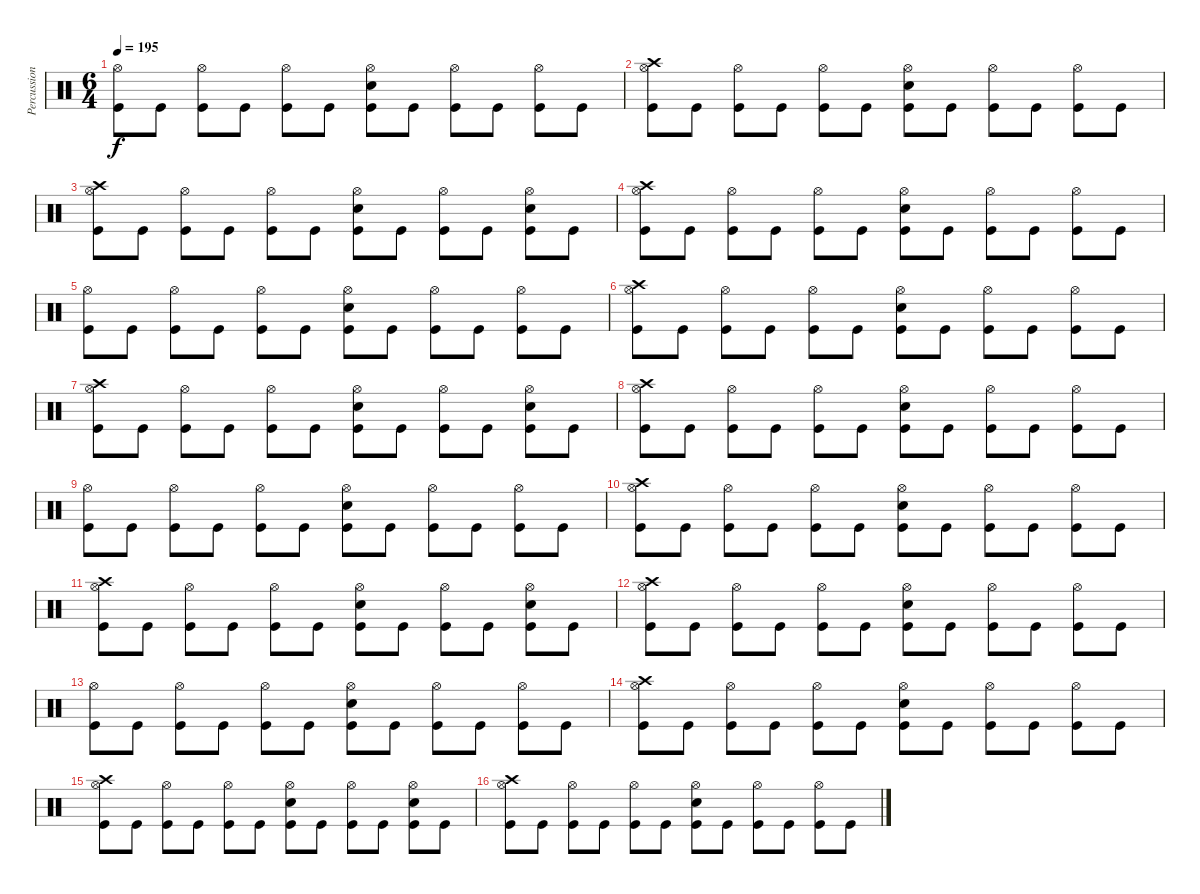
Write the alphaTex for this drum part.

\track ("Percussion" "Percussion") {instrument percussion}
\staff {score}
\articulation defaults
\ts (6 4)
\tempo 195
\clef neutral
\ks c
("Hi-Hat (open)" "Kick (hit)").8{dy f} "Kick (hit)".8 ("Hi-Hat (open)" "Kick (hit)").8 "Kick (hit)".8 ("Hi-Hat (open)" "Kick (hit)").8 "Kick (hit)".8 ("Electric Snare (hit)" "Hi-Hat (open)" "Kick (hit)").8 "Kick (hit)".8 ("Hi-Hat (open)" "Kick (hit)").8 "Kick (hit)".8 ("Hi-Hat (open)" "Kick (hit)").8 "Kick (hit)".8 |
("Crash high (hit)" "Hi-Hat (open)" "Kick (hit)").8 "Kick (hit)".8 ("Hi-Hat (open)" "Kick (hit)").8 "Kick (hit)".8 ("Hi-Hat (open)" "Kick (hit)").8 "Kick (hit)".8 ("Electric Snare (hit)" "Hi-Hat (open)" "Kick (hit)").8 "Kick (hit)".8 ("Hi-Hat (open)" "Kick (hit)").8 "Kick (hit)".8 ("Hi-Hat (open)" "Kick (hit)").8 "Kick (hit)".8 |
("Crash high (hit)" "Hi-Hat (open)" "Kick (hit)").8 "Kick (hit)".8 ("Hi-Hat (open)" "Kick (hit)").8 "Kick (hit)".8 ("Hi-Hat (open)" "Kick (hit)").8 "Kick (hit)".8 ("Electric Snare (hit)" "Hi-Hat (open)" "Kick (hit)").8 "Kick (hit)".8 ("Hi-Hat (open)" "Kick (hit)").8 "Kick (hit)".8 ("Electric Snare (hit)" "Hi-Hat (open)" "Kick (hit)").8 "Kick (hit)".8 |
("Crash high (hit)" "Hi-Hat (open)" "Kick (hit)").8 "Kick (hit)".8 ("Hi-Hat (open)" "Kick (hit)").8 "Kick (hit)".8 ("Hi-Hat (open)" "Kick (hit)").8 "Kick (hit)".8 ("Electric Snare (hit)" "Hi-Hat (open)" "Kick (hit)").8 "Kick (hit)".8 ("Hi-Hat (open)" "Kick (hit)").8 "Kick (hit)".8 ("Hi-Hat (open)" "Kick (hit)").8 "Kick (hit)".8 |
("Hi-Hat (open)" "Kick (hit)").8 "Kick (hit)".8 ("Hi-Hat (open)" "Kick (hit)").8 "Kick (hit)".8 ("Hi-Hat (open)" "Kick (hit)").8 "Kick (hit)".8 ("Electric Snare (hit)" "Hi-Hat (open)" "Kick (hit)").8 "Kick (hit)".8 ("Hi-Hat (open)" "Kick (hit)").8 "Kick (hit)".8 ("Hi-Hat (open)" "Kick (hit)").8 "Kick (hit)".8 |
("Crash high (hit)" "Hi-Hat (open)" "Kick (hit)").8 "Kick (hit)".8 ("Hi-Hat (open)" "Kick (hit)").8 "Kick (hit)".8 ("Hi-Hat (open)" "Kick (hit)").8 "Kick (hit)".8 ("Electric Snare (hit)" "Hi-Hat (open)" "Kick (hit)").8 "Kick (hit)".8 ("Hi-Hat (open)" "Kick (hit)").8 "Kick (hit)".8 ("Hi-Hat (open)" "Kick (hit)").8 "Kick (hit)".8 |
("Crash high (hit)" "Hi-Hat (open)" "Kick (hit)").8 "Kick (hit)".8 ("Hi-Hat (open)" "Kick (hit)").8 "Kick (hit)".8 ("Hi-Hat (open)" "Kick (hit)").8 "Kick (hit)".8 ("Electric Snare (hit)" "Hi-Hat (open)" "Kick (hit)").8 "Kick (hit)".8 ("Hi-Hat (open)" "Kick (hit)").8 "Kick (hit)".8 ("Electric Snare (hit)" "Hi-Hat (open)" "Kick (hit)").8 "Kick (hit)".8 |
("Crash high (hit)" "Hi-Hat (open)" "Kick (hit)").8 "Kick (hit)".8 ("Hi-Hat (open)" "Kick (hit)").8 "Kick (hit)".8 ("Hi-Hat (open)" "Kick (hit)").8 "Kick (hit)".8 ("Electric Snare (hit)" "Hi-Hat (open)" "Kick (hit)").8 "Kick (hit)".8 ("Hi-Hat (open)" "Kick (hit)").8 "Kick (hit)".8 ("Hi-Hat (open)" "Kick (hit)").8 "Kick (hit)".8 |
("Hi-Hat (open)" "Kick (hit)").8 "Kick (hit)".8 ("Hi-Hat (open)" "Kick (hit)").8 "Kick (hit)".8 ("Hi-Hat (open)" "Kick (hit)").8 "Kick (hit)".8 ("Electric Snare (hit)" "Hi-Hat (open)" "Kick (hit)").8 "Kick (hit)".8 ("Hi-Hat (open)" "Kick (hit)").8 "Kick (hit)".8 ("Hi-Hat (open)" "Kick (hit)").8 "Kick (hit)".8 |
("Crash high (hit)" "Hi-Hat (open)" "Kick (hit)").8 "Kick (hit)".8 ("Hi-Hat (open)" "Kick (hit)").8 "Kick (hit)".8 ("Hi-Hat (open)" "Kick (hit)").8 "Kick (hit)".8 ("Electric Snare (hit)" "Hi-Hat (open)" "Kick (hit)").8 "Kick (hit)".8 ("Hi-Hat (open)" "Kick (hit)").8 "Kick (hit)".8 ("Hi-Hat (open)" "Kick (hit)").8 "Kick (hit)".8 |
("Crash high (hit)" "Hi-Hat (open)" "Kick (hit)").8 "Kick (hit)".8 ("Hi-Hat (open)" "Kick (hit)").8 "Kick (hit)".8 ("Hi-Hat (open)" "Kick (hit)").8 "Kick (hit)".8 ("Electric Snare (hit)" "Hi-Hat (open)" "Kick (hit)").8 "Kick (hit)".8 ("Hi-Hat (open)" "Kick (hit)").8 "Kick (hit)".8 ("Electric Snare (hit)" "Hi-Hat (open)" "Kick (hit)").8 "Kick (hit)".8 |
("Crash high (hit)" "Hi-Hat (open)" "Kick (hit)").8 "Kick (hit)".8 ("Hi-Hat (open)" "Kick (hit)").8 "Kick (hit)".8 ("Hi-Hat (open)" "Kick (hit)").8 "Kick (hit)".8 ("Electric Snare (hit)" "Hi-Hat (open)" "Kick (hit)").8 "Kick (hit)".8 ("Hi-Hat (open)" "Kick (hit)").8 "Kick (hit)".8 ("Hi-Hat (open)" "Kick (hit)").8 "Kick (hit)".8 |
("Hi-Hat (open)" "Kick (hit)").8 "Kick (hit)".8 ("Hi-Hat (open)" "Kick (hit)").8 "Kick (hit)".8 ("Hi-Hat (open)" "Kick (hit)").8 "Kick (hit)".8 ("Electric Snare (hit)" "Hi-Hat (open)" "Kick (hit)").8 "Kick (hit)".8 ("Hi-Hat (open)" "Kick (hit)").8 "Kick (hit)".8 ("Hi-Hat (open)" "Kick (hit)").8 "Kick (hit)".8 |
("Crash high (hit)" "Hi-Hat (open)" "Kick (hit)").8 "Kick (hit)".8 ("Hi-Hat (open)" "Kick (hit)").8 "Kick (hit)".8 ("Hi-Hat (open)" "Kick (hit)").8 "Kick (hit)".8 ("Electric Snare (hit)" "Hi-Hat (open)" "Kick (hit)").8 "Kick (hit)".8 ("Hi-Hat (open)" "Kick (hit)").8 "Kick (hit)".8 ("Hi-Hat (open)" "Kick (hit)").8 "Kick (hit)".8 |
("Crash high (hit)" "Hi-Hat (open)" "Kick (hit)").8 "Kick (hit)".8 ("Hi-Hat (open)" "Kick (hit)").8 "Kick (hit)".8 ("Hi-Hat (open)" "Kick (hit)").8 "Kick (hit)".8 ("Electric Snare (hit)" "Hi-Hat (open)" "Kick (hit)").8 "Kick (hit)".8 ("Hi-Hat (open)" "Kick (hit)").8 "Kick (hit)".8 ("Electric Snare (hit)" "Hi-Hat (open)" "Kick (hit)").8 "Kick (hit)".8 |
("Crash high (hit)" "Hi-Hat (open)" "Kick (hit)").8 "Kick (hit)".8 ("Hi-Hat (open)" "Kick (hit)").8 "Kick (hit)".8 ("Hi-Hat (open)" "Kick (hit)").8 "Kick (hit)".8 ("Electric Snare (hit)" "Hi-Hat (open)" "Kick (hit)").8 "Kick (hit)".8 ("Hi-Hat (open)" "Kick (hit)").8 "Kick (hit)".8 ("Hi-Hat (open)" "Kick (hit)").8 "Kick (hit)".8
